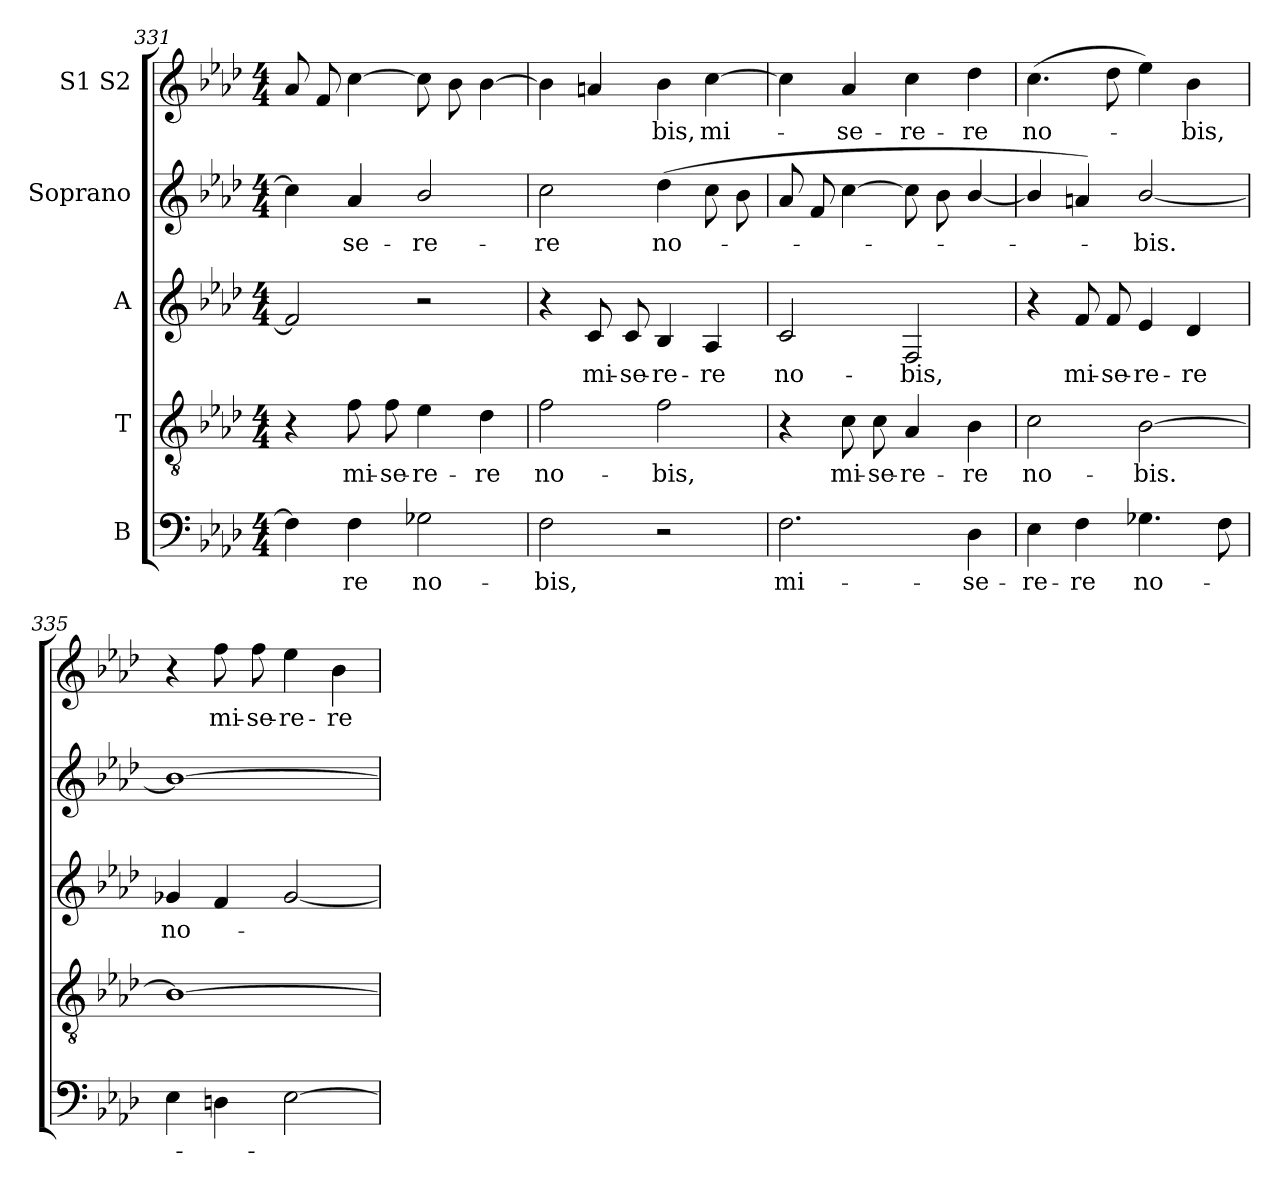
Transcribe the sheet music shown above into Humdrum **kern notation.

**kern	**text	**kern	**text	**kern	**text	**kern	**text	**kern	**text
*part5	*part5	*part4	*part4	*part3	*part3	*part2	*part2	*part1	*part1
*staff5	*staff5	*staff4	*staff4	*staff3	*staff3	*staff2	*staff2	*staff1	*staff1
*I"B	*	*I"T	*	*I"A	*	*I"Soprano	*	*I"S1 S2	*
*clefF4	*	*clefGv2	*	*clefG2	*	*clefG2	*	*clefG2	*
*	*	*ITrd7c12	*	*	*	*	*	*	*
*k[b-e-a-d-]	*	*k[b-e-a-d-]	*	*k[b-e-a-d-]	*	*k[b-e-a-d-]	*	*k[b-e-a-d-]	*
*f:	*	*f:	*	*f:	*	*f:	*	*f:	*
*M4/4	*	*M4/4	*	*M4/4	*	*M4/4	*	*M4/4	*
=331	=331	=331	=331	=331	=331	=331	=331	=331	=331
4Fi\]	.	4r	.	2fi/]	.	4cci\]	.	8a-i/	.
.	.	.	.	.	.	.	.	8fi/	.
!	!LO:LY:b:color=#000000	!	!	!	!	!	!	!	!
!	!	!	!LO:LY:b:color=#000000	!	!	!	!	!	!
!	!	!	!	!	!	!	!LO:LY:b:color=#000000	!	!
4Fi\	-re	8Fi\	mi-	.	.	4a-i/	-se-	[4cci\	.
!	!	!	!LO:LY:b:color=#000000	!	!	!	!	!	!
.	.	8Fi\	-se-	.	.	.	.	.	.
!	!LO:LY:b:color=#000000	!	!	!	!	!	!	!	!
!	!	!	!LO:LY:b:color=#000000	!	!	!	!	!	!
!	!	!	!	!	!	!	!LO:LY:b:color=#000000	!	!
2G-Xi\	no-	4E-i\	-re-	2r	.	2b-i/	-re-	8cci\]	.
.	.	.	.	.	.	.	.	8b-i\	.
!	!	!	!LO:LY:b:color=#000000	!	!	!	!	!	!
.	.	4D-i\	-re	.	.	.	.	[4b-i\	.
!!LO:LB:g=z
=332	=332	=332	=332	=332	=332	=332	=332	=332	=332
!	!LO:LY:b:color=#000000	!	!	!	!	!	!	!	!
!	!	!	!LO:LY:b:color=#000000	!	!	!	!	!	!
!	!	!	!	!	!	!	!LO:LY:b:color=#000000	!	!
2Fi\	-bis,	2Fi\	no-	4r	.	2cci\	-re	4b-i\]	.
!	!	!	!	!	!LO:LY:b:color=#000000	!	!	!	!
.	.	.	.	8ci/	mi-	.	.	4ani/	.
!	!	!	!	!	!LO:LY:b:color=#000000	!	!	!	!
.	.	.	.	8ci/	-se-	.	.	.	.
!	!	!	!LO:LY:b:color=#000000	!	!	!	!	!	!
!	!	!	!	!	!LO:LY:b:color=#000000	!	!	!	!
!	!	!	!	!	!	!	!LO:LY:b:color=#000000	!	!
!	!	!	!	!	!	!	!	!	!LO:LY:b:color=#000000
2r	.	2Fi\	-bis,	4B-i/	-re-	(4dd-i\	no-	4b-i\	-bis,
!	!	!	!	!	!LO:LY:b:color=#000000	!	!	!	!
!	!	!	!	!	!	!	!	!	!LO:LY:b:color=#000000
.	.	.	.	4A-i/	-re	8cci\	.	[4cci\	mi-
.	.	.	.	.	.	8b-i\	.	.	.
=333	=333	=333	=333	=333	=333	=333	=333	=333	=333
!	!LO:LY:b:color=#000000	!	!	!	!	!	!	!	!
!	!	!	!	!	!LO:LY:b:color=#000000	!	!	!	!
2.Fi\	mi-	4r	.	2ci/	no-	8a-i/	.	4cci\]	.
.	.	.	.	.	.	8fi/	.	.	.
!	!	!	!LO:LY:b:color=#000000	!	!	!	!	!	!
!	!	!	!	!	!	!	!	!	!LO:LY:b:color=#000000
.	.	8Ci\	mi-	.	.	[4cci\	.	4a-i/	-se-
!	!	!	!LO:LY:b:color=#000000	!	!	!	!	!	!
.	.	8Ci\	-se-	.	.	.	.	.	.
!	!	!	!LO:LY:b:color=#000000	!	!	!	!	!	!
!	!	!	!	!	!LO:LY:b:color=#000000	!	!	!	!
!	!	!	!	!	!	!	!	!	!LO:LY:b:color=#000000
.	.	4AA-i/	-re-	2Fi/	-bis,	8cci\]	.	4cci\	-re-
.	.	.	.	.	.	8b-i\	.	.	.
!	!LO:LY:b:color=#000000	!	!	!	!	!	!	!	!
!	!	!	!LO:LY:b:color=#000000	!	!	!	!	!	!
!	!	!	!	!	!	!	!	!	!LO:LY:b:color=#000000
4D-i\	-se-	4BB-i\	-re	.	.	[4b-i/	.	4dd-i\	-re
=334	=334	=334	=334	=334	=334	=334	=334	=334	=334
!	!LO:LY:b:color=#000000	!	!	!	!	!	!	!	!
!	!	!	!LO:LY:b:color=#000000	!	!	!	!	!	!
!	!	!	!	!	!	!	!	!	!LO:LY:b:color=#000000
4E-i\	-re-	2Ci\	no-	4r	.	4b-i/]	.	(4.cci\	no-
!	!LO:LY:b:color=#000000	!	!	!	!	!	!	!	!
!	!	!	!	!	!LO:LY:b:color=#000000	!	!	!	!
4Fi\	-re	.	.	8fi/	mi-	4ani/)	.	.	.
!	!	!	!	!	!LO:LY:b:color=#000000	!	!	!	!
.	.	.	.	8fi/	-se-	.	.	8dd-i\	.
!	!LO:LY:b:color=#000000	!	!	!	!	!	!	!	!
!	!	!	!LO:LY:b:color=#000000	!	!	!	!	!	!
!	!	!	!	!	!LO:LY:b:color=#000000	!	!	!	!
!	!	!	!	!	!	!	!LO:LY:b:color=#000000	!	!
4.G-Xi\	no-	[2BB-i\	-bis.	4e-i/	-re-	[2b-i/	-bis.	4ee-i\)	.
!	!	!	!	!	!LO:LY:b:color=#000000	!	!	!	!
!	!	!	!	!	!	!	!	!	!LO:LY:b:color=#000000
.	.	.	.	4d-i/	-re	.	.	4b-i\	-bis,
8Fi\	.	.	.	.	.	.	.	.	.
=335	=335	=335	=335	=335	=335	=335	=335	=335	=335
!	!	!	!	!	!LO:LY:b:color=#000000	!	!	!	!
4E-i\	.	1BB-i_	.	4g-Xi/	no-	1b-i_	.	4r	.
!	!	!	!	!	!	!	!	!	!LO:LY:b:color=#000000
4Dni\	.	.	.	4fi/	.	.	.	8ffi\	mi-
!	!	!	!	!	!	!	!	!	!LO:LY:b:color=#000000
.	.	.	.	.	.	.	.	8ffi\	-se-
!	!	!	!	!	!	!	!	!	!LO:LY:b:color=#000000
[2E-i\	.	.	.	[2g-i/	.	.	.	4ee-i\	-re-
!	!	!	!	!	!	!	!	!	!LO:LY:b:color=#000000
.	.	.	.	.	.	.	.	4b-i\	-re
=	=	=	=	=	=	=	=	=	=
*-	*-	*-	*-	*-	*-	*-	*-	*-	*-
